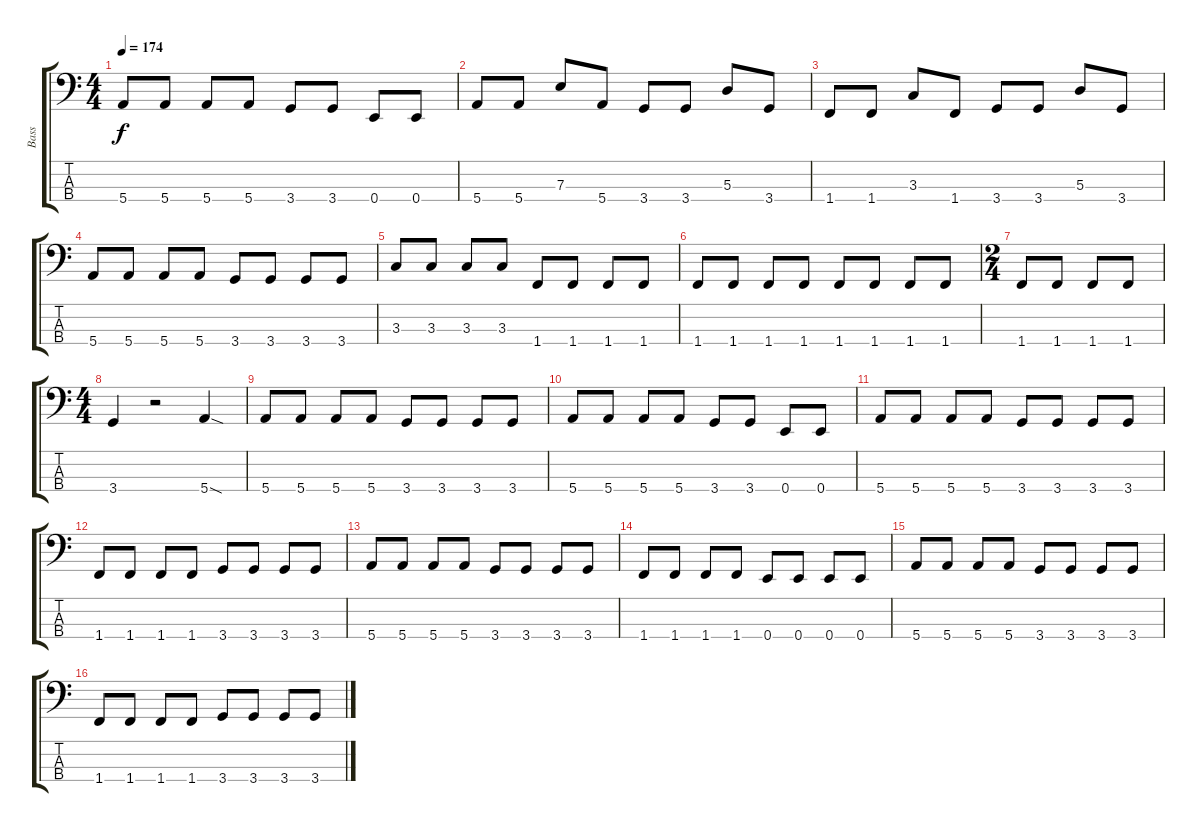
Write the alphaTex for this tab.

\track ("Bass" "Bass") {instrument electricbasspick}
\staff {score tabs}
\tuning (G2 D2 A1 E1) {hide}
\ts (4 4)
\tempo 174
\clef f4
\ks c
5.4.8{dy f} 5.4.8 5.4.8 5.4.8 3.4.8 3.4.8 0.4.8 0.4.8 |
5.4.8 5.4.8 7.3.8 5.4.8 3.4.8 3.4.8 5.3.8 3.4.8 |
1.4.8 1.4.8 3.3.8 1.4.8 3.4.8 3.4.8 5.3.8 3.4.8 |
5.4.8 5.4.8 5.4.8 5.4.8 3.4.8 3.4.8 3.4.8 3.4.8 |
3.3.8 3.3.8 3.3.8 3.3.8 1.4.8 1.4.8 1.4.8 1.4.8 |
1.4.8 1.4.8 1.4.8 1.4.8 1.4.8 1.4.8 1.4.8 1.4.8 |
\ts (2 4)
1.4.8 1.4.8 1.4.8 1.4.8 |
\ts (4 4)
3.4.4 r.2 5.4{sod}.4 |
5.4.8 5.4.8 5.4.8 5.4.8 3.4.8 3.4.8 3.4.8 3.4.8 |
5.4.8 5.4.8 5.4.8 5.4.8 3.4.8 3.4.8 0.4.8 0.4.8 |
5.4.8 5.4.8 5.4.8 5.4.8 3.4.8 3.4.8 3.4.8 3.4.8 |
1.4.8 1.4.8 1.4.8 1.4.8 3.4.8 3.4.8 3.4.8 3.4.8 |
5.4.8 5.4.8 5.4.8 5.4.8 3.4.8 3.4.8 3.4.8 3.4.8 |
1.4.8 1.4.8 1.4.8 1.4.8 0.4.8 0.4.8 0.4.8 0.4.8 |
5.4.8 5.4.8 5.4.8 5.4.8 3.4.8 3.4.8 3.4.8 3.4.8 |
1.4.8 1.4.8 1.4.8 1.4.8 3.4.8 3.4.8 3.4.8 3.4.8
